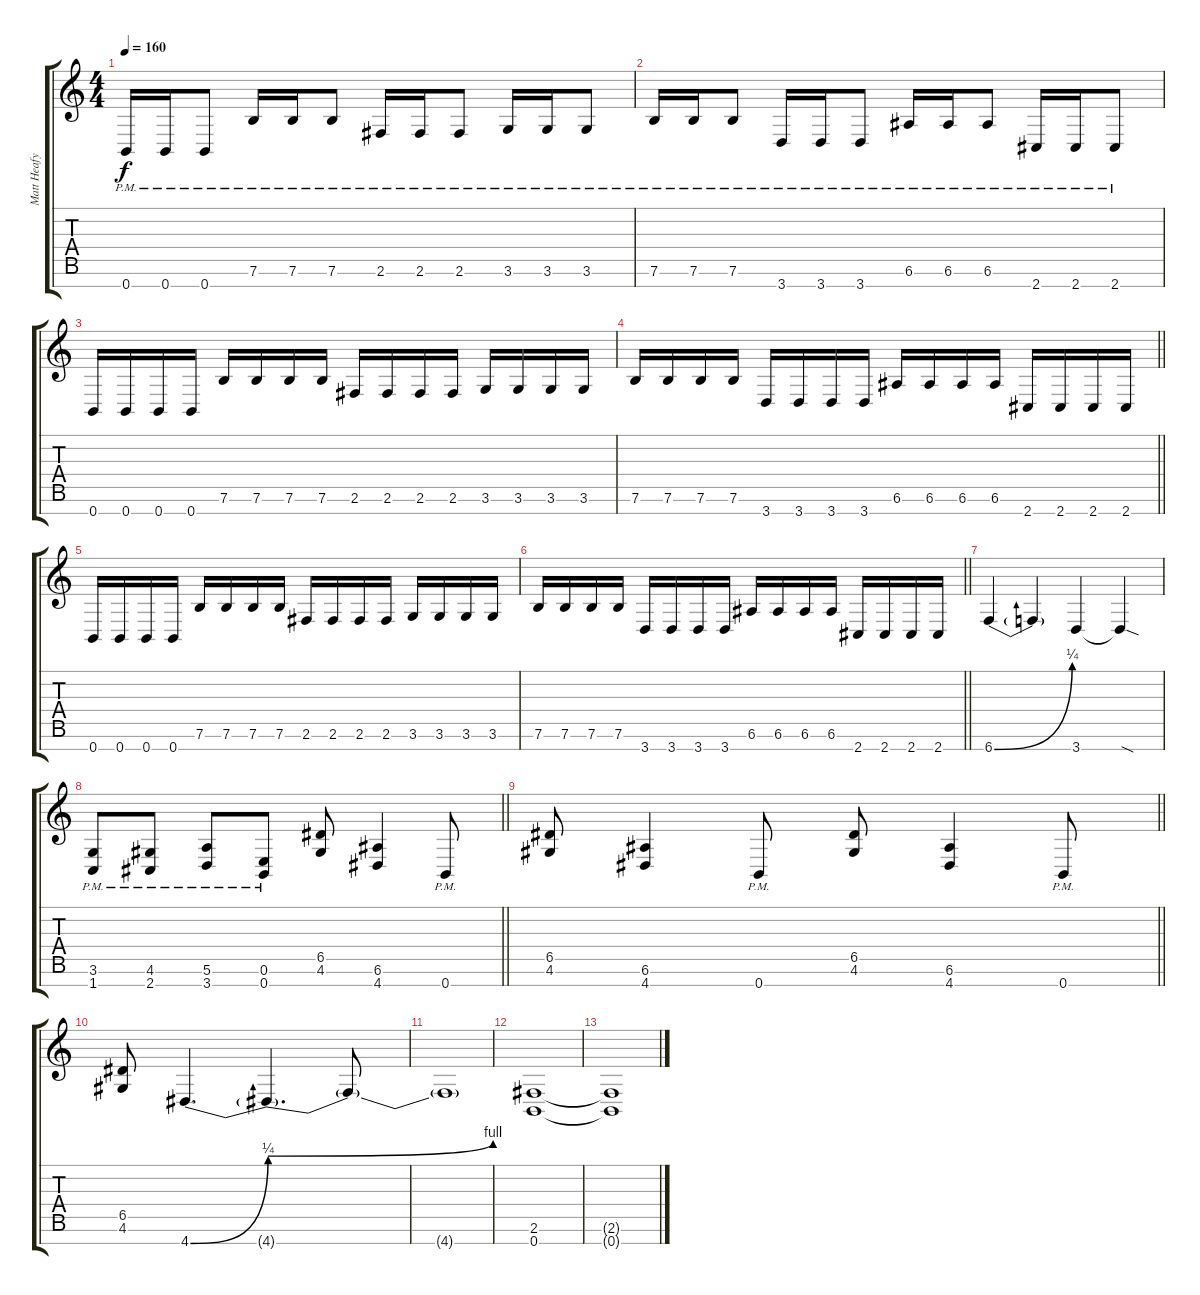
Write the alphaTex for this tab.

\track ("Matt Heafy" "Matt Heafy") {instrument distortionguitar}
\staff {score tabs}
\tuning (E4 B3 G3 D3 A2 E2 B1) {hide}
\ts (4 4)
\tempo 160
\clef g2
\ks c
0.7{pm}.16{dy f} 0.7{pm}.16 0.7{pm}.8 7.6{pm}.16 7.6{pm}.16 7.6{pm}.8 2.6{pm}.16 2.6{pm}.16 2.6{pm}.8 3.6{pm}.16 3.6{pm}.16 3.6{pm}.8 |
7.6{pm}.16 7.6{pm}.16 7.6{pm}.8 3.7{pm}.16 3.7{pm}.16 3.7{pm}.8 6.6{pm}.16 6.6{pm}.16 6.6{pm}.8 2.7{pm}.16 2.7{pm}.16 2.7{pm}.8 |
0.7.16 0.7.16 0.7.16 0.7.16 7.6.16 7.6.16 7.6.16 7.6.16 2.6.16 2.6.16 2.6.16 2.6.16 3.6.16 3.6.16 3.6.16 3.6.16 |
\barLineRight lightlight
7.6.16 7.6.16 7.6.16 7.6.16 3.7.16 3.7.16 3.7.16 3.7.16 6.6.16 6.6.16 6.6.16 6.6.16 2.7.16 2.7.16 2.7.16 2.7.16 |
0.7.16 0.7.16 0.7.16 0.7.16 7.6.16 7.6.16 7.6.16 7.6.16 2.6.16 2.6.16 2.6.16 2.6.16 3.6.16 3.6.16 3.6.16 3.6.16 |
\barLineRight lightlight
7.6.16 7.6.16 7.6.16 7.6.16 3.7.16 3.7.16 3.7.16 3.7.16 6.6.16 6.6.16 6.6.16 6.6.16 2.7.16 2.7.16 2.7.16 2.7.16 |
6.7{be (bend 0 0 60 1)}.4 6.7{t}.4 3.7.4 3.7{sod t}.4 |
\barLineRight lightlight
(3.6{pm} 1.7{pm}).8 (4.6{pm} 2.7{pm}).8 (5.6{pm} 3.7{pm}).8 (0.6{pm} 0.7{pm}).8 (6.5 4.6).8 (6.6 4.7).4 0.7{pm}.8 |
\barLineRight lightlight
(6.5 4.6).8 (6.6 4.7).4 0.7{pm}.8 (6.5 4.6).8 (6.6 4.7).4 0.7{pm}.8 |
(6.5 4.6).8 4.7{be (bend 0 0 60 1)}.4{d} 4.7{be (bend 0 1 60 4) t}.4{d} 4.7{t}.8 |
4.7{t}.1 |
(2.6 0.7).1 |
(2.6{t} 0.7{t}).1
